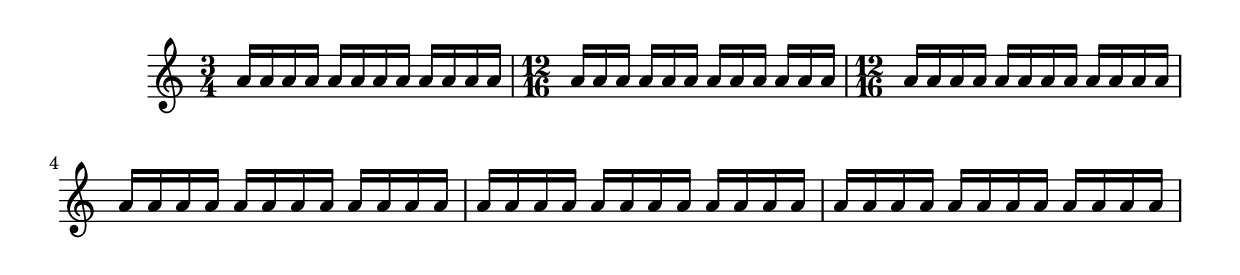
%% Do not edit this file; it is auto-generated from input/new
%% This file is in the public domain.
\version "2.13.0"

\header {
  texidoces = "
La propiedad @code{measureLength} determina dónde se deben insertar
líneas divisorias y, con @code{beatLength} y @code{beatGrouping}, cómo
se deben generar las barras autoomáticas para las duraciones de barra
y compases para los que no hay ninguna regla definida para los finales
de barra. Este ejemplo muestra distintas dormas de controlar el
barrado mediante el establecimiento de estas propiedades. Las
explicaciones están en forma de comentarios dentro del código.

"
  doctitlees = "Utilización de beatLength y beatGrouping"

%% Translation of GIT committish :<0364058d18eb91836302a567c18289209d6e9706>
  texidocde = "
Die Eigenschaft @code{measureLength} bestimmt, wo Taktstriche eingefügt
werden sollen und, zusammen mit @code{beatLength} und
@code{beatGrouping}, wie automtische Balken für Notenlängen und
Taktarten, für die keine definierten Regeln gefunden werden, gesetzt
werden sollen.  Dieses Beispiel zeigt verschiedene Möglichkeiten,
die Balken zu kontrollieren, indem man diese Eigenschaften
beeinflusst.  Die Erklärungen werden als Kommentare im Quellcode
gegeben.
"
  doctitlede = "beatLength und beatGrouping benutzen"

  lsrtags = "rhythms"
  texidoc = "
The property @code{measureLength} determines where bar lines
should be inserted and, with @code{beatLength} and
@code{beatGrouping}, how automatic beams should be generated
for beam durations and time signatures for which no beam-ending
rules are defined.  This example shows several ways of controlling
beaming by setting these properties.  The explanations are shown
as comments in the code.
"
  doctitle = "Using beatLength and beatGrouping"
} % begin verbatim


\relative c'' {
  \time 3/4
  % The default in 3/4 time is to beam in three groups
  % each of a quarter note length
  a16 a a a a a a a a a a a

  \time 12/16
  % No auto-beaming is defined for 12/16
  a16 a a a a a a a a a a a

  \time 3/4
  % Change time signature symbol, but retain underlying 3/4 beaming
  \set Score.timeSignatureFraction = #'(12 . 16)
  a16 a a a a a a a a a a a

  % The 3/4 time default grouping of (1 1 1) and beatLength of 1/8
  % are not consistent with a measureLength of 3/4, so the beams
  % are grouped at beatLength intervals
  \set Score.beatLength = #(ly:make-moment 1 8)
  a16 a a a a a a a a a a a

  % Specify beams in groups of (3 3 2 3) 1/16th notes
  % 3+3+2+3=11, and 11*1/16<>3/4, so beatGrouping does not apply,
  % and beams are grouped at beatLength (1/16) intervals
  \set Score.beatLength = #(ly:make-moment 1 16)
  \set Score.beatGrouping = #'(3 3 2 3)
  a16 a a a a a a a a a a a

  % Specify beams in groups of (3 4 2 3) 1/16th notes
  % 3+4+2+3=12, and 12*1/16=3/4, so beatGrouping applies
  \set Score.beatLength = #(ly:make-moment 1 16)
  \set Score.beatGrouping = #'(3 4 2 3)
  a16 a a a a a a a a a a a
}

